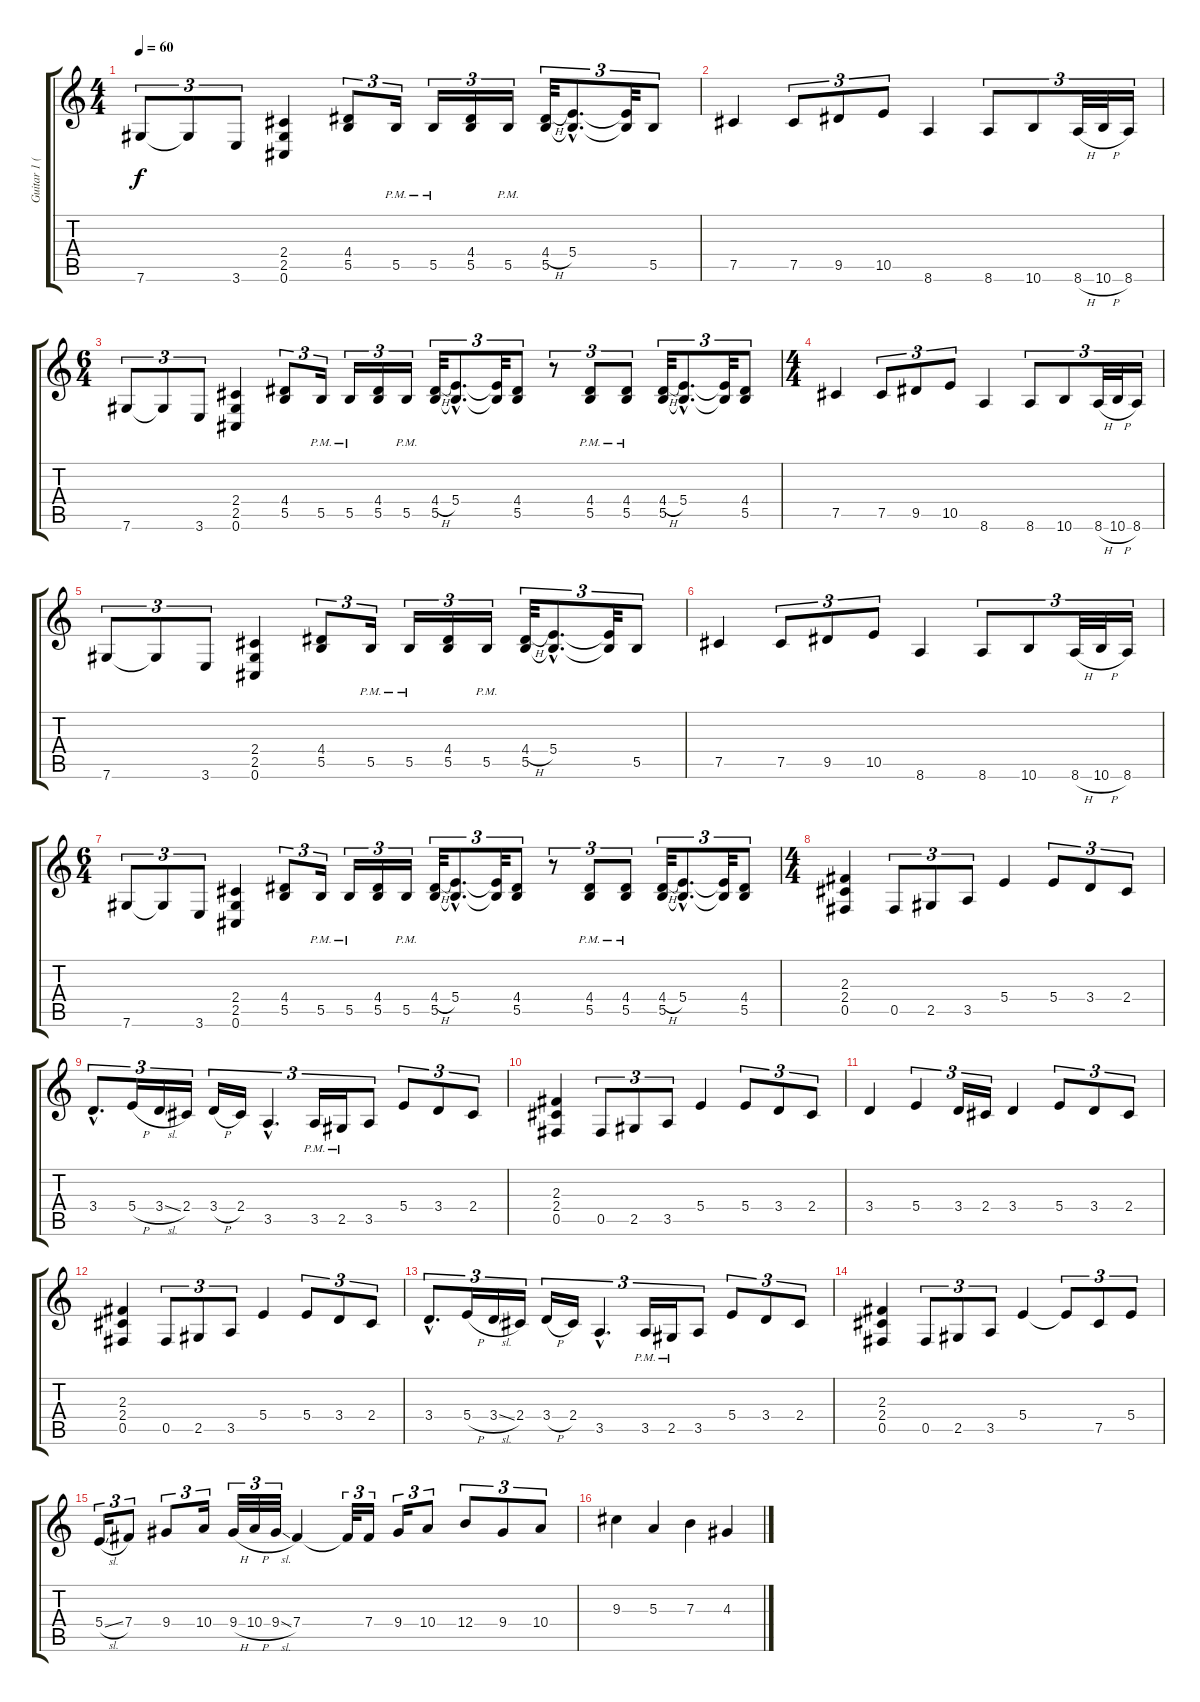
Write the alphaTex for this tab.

\track ("Guitar 1 (Distortion)" "Guitar 1 (") {instrument distortionguitar}
\staff {score tabs}
\tuning (Db4 Ab3 E3 B2 Gb2 Db2) {hide}
\ts (4 4)
\tempo 60
\clef g2
\ks c
7.6.8{tu (3 2) dy f} 7.6{t}.8{tu (3 2)} 3.6.8{tu (3 2)} (2.4 2.5 0.6).4 (4.4 5.5).8{tu (3 2)} 5.5{pm}.16{tu (3 2)} 5.5{pm}.16{tu (3 2)} (4.4 5.5).16{tu (3 2)} 5.5{pm}.16{tu (3 2)} (4.4{h} 5.5).32{tu (3 2)} (5.4{hac} 5.5{hac t}).8{d tu (3 2)} (5.4{t} 5.5{t}).32{tu (3 2)} 5.5.8{tu (3 2)} |
7.5.4 7.5.8{tu (3 2)} 9.5.8{tu (3 2)} 10.5.8{tu (3 2)} 8.6.4 8.6.8{tu (3 2)} 10.6.8{tu (3 2)} 8.6{h}.32{tu (3 2)} 10.6{h}.32{tu (3 2)} 8.6.16{tu (3 2)} |
\ts (6 4)
7.6.8{tu (3 2)} 7.6{t}.8{tu (3 2)} 3.6.8{tu (3 2)} (2.4 2.5 0.6).4 (4.4 5.5).8{tu (3 2)} 5.5{pm}.16{tu (3 2)} 5.5{pm}.16{tu (3 2)} (4.4 5.5).16{tu (3 2)} 5.5{pm}.16{tu (3 2)} (4.4{h} 5.5).32{tu (3 2)} (5.4{hac} 5.5{hac t}).8{d tu (3 2)} (5.4{t} 5.5{t}).32{tu (3 2)} (4.4 5.5).8{tu (3 2)} r.8{tu (3 2)} (4.4{pm} 5.5{pm}).8{tu (3 2)} (4.4{pm} 5.5{pm}).8{tu (3 2)} (4.4{h} 5.5).32{tu (3 2)} (5.4{hac} 5.5{hac t}).8{d tu (3 2)} (5.4{t} 5.5{t}).32{tu (3 2)} (4.4 5.5).8{tu (3 2)} |
\ts (4 4)
7.5.4 7.5.8{tu (3 2)} 9.5.8{tu (3 2)} 10.5.8{tu (3 2)} 8.6.4 8.6.8{tu (3 2)} 10.6.8{tu (3 2)} 8.6{h}.32{tu (3 2)} 10.6{h}.32{tu (3 2)} 8.6.16{tu (3 2)} |
7.6.8{tu (3 2)} 7.6{t}.8{tu (3 2)} 3.6.8{tu (3 2)} (2.4 2.5 0.6).4 (4.4 5.5).8{tu (3 2)} 5.5{pm}.16{tu (3 2)} 5.5{pm}.16{tu (3 2)} (4.4 5.5).16{tu (3 2)} 5.5{pm}.16{tu (3 2)} (4.4{h} 5.5).32{tu (3 2)} (5.4{hac} 5.5{hac t}).8{d tu (3 2)} (5.4{t} 5.5{t}).32{tu (3 2)} 5.5.8{tu (3 2)} |
7.5.4 7.5.8{tu (3 2)} 9.5.8{tu (3 2)} 10.5.8{tu (3 2)} 8.6.4 8.6.8{tu (3 2)} 10.6.8{tu (3 2)} 8.6{h}.32{tu (3 2)} 10.6{h}.32{tu (3 2)} 8.6.16{tu (3 2)} |
\ts (6 4)
7.6.8{tu (3 2)} 7.6{t}.8{tu (3 2)} 3.6.8{tu (3 2)} (2.4 2.5 0.6).4 (4.4 5.5).8{tu (3 2)} 5.5{pm}.16{tu (3 2)} 5.5{pm}.16{tu (3 2)} (4.4 5.5).16{tu (3 2)} 5.5{pm}.16{tu (3 2)} (4.4{h} 5.5).32{tu (3 2)} (5.4{hac} 5.5{hac t}).8{d tu (3 2)} (5.4{t} 5.5{t}).32{tu (3 2)} (4.4 5.5).8{tu (3 2)} r.8{tu (3 2)} (4.4{pm} 5.5{pm}).8{tu (3 2)} (4.4{pm} 5.5{pm}).8{tu (3 2)} (4.4{h} 5.5).32{tu (3 2)} (5.4{hac} 5.5{hac t}).8{d tu (3 2)} (5.4{t} 5.5{t}).32{tu (3 2)} (4.4 5.5).8{tu (3 2)} |
\ts (4 4)
(2.3 2.4 0.5).4 0.5.8{tu (3 2)} 2.5.8{tu (3 2)} 3.5.8{tu (3 2)} 5.4.4 5.4.8{tu (3 2)} 3.4.8{tu (3 2)} 2.4.8{tu (3 2)} |
3.4{hac}.8{d tu (3 2)} 5.4{h}.16{tu (3 2)} 3.4{sl}.16{tu (3 2)} 2.4.16{tu (3 2)} 3.4{h}.16{tu (3 2)} 2.4.16{tu (3 2)} 3.5{hac}.4{d tu (3 2)} 3.5{pm}.16{tu (3 2)} 2.5{pm}.16{tu (3 2)} 3.5.8{tu (3 2)} 5.4.8{tu (3 2)} 3.4.8{tu (3 2)} 2.4.8{tu (3 2)} |
(2.3 2.4 0.5).4 0.5.8{tu (3 2)} 2.5.8{tu (3 2)} 3.5.8{tu (3 2)} 5.4.4 5.4.8{tu (3 2)} 3.4.8{tu (3 2)} 2.4.8{tu (3 2)} |
3.4.4 5.4.4{tu (3 2)} 3.4.16{tu (3 2)} 2.4.16{tu (3 2)} 3.4.4 5.4.8{tu (3 2)} 3.4.8{tu (3 2)} 2.4.8{tu (3 2)} |
(2.3 2.4 0.5).4 0.5.8{tu (3 2)} 2.5.8{tu (3 2)} 3.5.8{tu (3 2)} 5.4.4 5.4.8{tu (3 2)} 3.4.8{tu (3 2)} 2.4.8{tu (3 2)} |
3.4{hac}.8{d tu (3 2)} 5.4{h}.16{tu (3 2)} 3.4{sl}.16{tu (3 2)} 2.4.16{tu (3 2)} 3.4{h}.16{tu (3 2)} 2.4.16{tu (3 2)} 3.5{hac}.4{d tu (3 2)} 3.5{pm}.16{tu (3 2)} 2.5{pm}.16{tu (3 2)} 3.5.8{tu (3 2)} 5.4.8{tu (3 2)} 3.4.8{tu (3 2)} 2.4.8{tu (3 2)} |
(2.3 2.4 0.5).4 0.5.8{tu (3 2)} 2.5.8{tu (3 2)} 3.5.8{tu (3 2)} 5.4.4 5.4{t}.8{tu (3 2)} 7.5.8{tu (3 2)} 5.4.8{tu (3 2)} |
5.4{sl}.16{tu (3 2)} 7.4.8{tu (3 2)} 9.4.8{tu (3 2)} 10.4.16{tu (3 2)} 9.4{h}.32{tu (3 2)} 10.4{h}.32{tu (3 2)} 9.4{sl}.32{tu (3 2)} 7.4.4 7.4{t}.32{tu (3 2)} 7.4.16{tu (3 2)} 9.4.16{tu (3 2)} 10.4.8{tu (3 2)} 12.4.8{tu (3 2)} 9.4.8{tu (3 2)} 10.4.8{tu (3 2)} |
9.3.4 5.3.4 7.3.4 4.3.4
